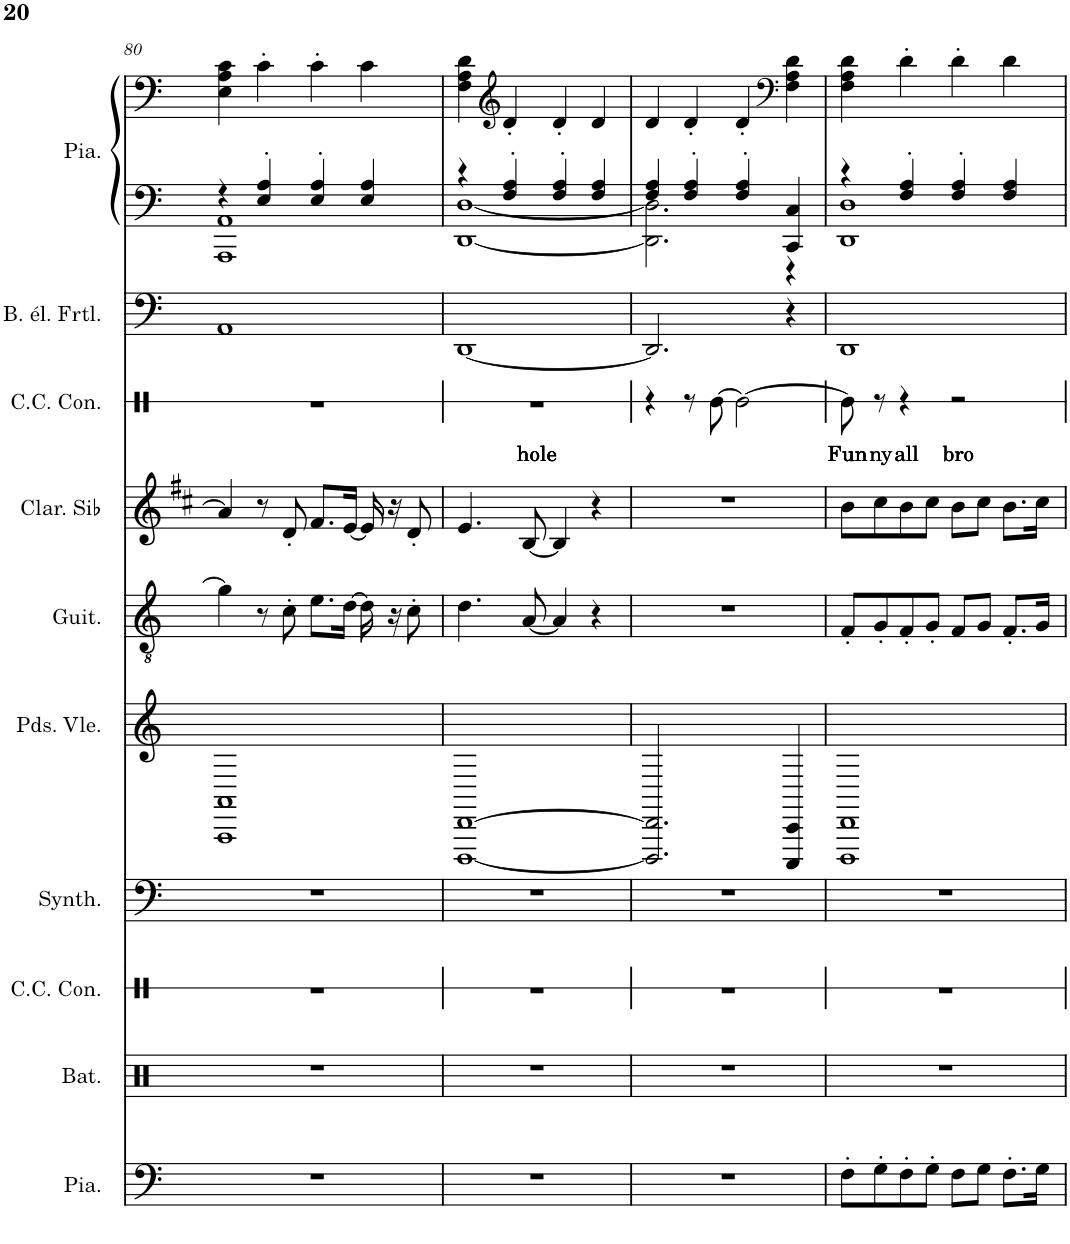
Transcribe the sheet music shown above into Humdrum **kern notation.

**kern	**kern	**kern	**kern	**kern	**kern	**kern	**kern	**text	**kern	**kern	**kern
*part10	*part9	*part8	*part7	*part6	*part5	*part4	*part3	*part3	*part2	*part1	*part1
*staff11	*staff10	*staff9	*staff8	*staff7	*staff6	*staff5	*staff4	*staff4	*staff3	*staff2	*staff1
*I"Piano	*I"Batterie	*I"Caisse claire de concert	*I"Synthétiseur Pad	*I"Pardessus de viole	*I"Guitare acoustique	*I"Clarinette en Sib	*I"Caisse claire de concert	*	*I"Basse électrique fretless	*I"Piano, Stay	*
*I'Pia.	*I'Bat.	*I'C.C. Con.	*I'Synth.	*I'Pds. Vle.	*I'Guit.	*I'Clar. Sib	*I'C.C. Con.	*	*I'B. él. Frtl.	*I'Pia.	*
!!LO:PB:g=z
*clefF4	*clefX	*clefX	*clefF4	*clefG2	*clefGv2	*clefG2	*clefX	*	*clefF4	*clefF4	*clefG2
*	*	*	*	*	*	*Trd1c2	*	*	*Trd7c12	*	*
*k[]	*k[]	*k[]	*k[]	*k[]	*k[]	*k[f#c#]	*k[]	*	*k[]	*k[]	*k[]
*M4/4	*M4/4	*M4/4	*M4/4	*M4/4	*M4/4	*M4/4	*M4/4	*	*M4/4	*M4/4	*M4/4
=80	=80	=80	=80	=80	=80	=80	=80	=80	=80	=80	=80
*	*	*	*	*	*	*	*	*	*	*^	*
1r	1r	1r	1r	1AAA 1AA	4g\]	4a/]	1r	.	1AA	4r	1AAA 1AA	4E\ 4A\ 4c\
.	.	.	.	.	8r	8r	.	.	.	4E/' 4A/'	.	4c'\
.	.	.	.	.	8c'\	8d'/	.	.	.	.	.	.
.	.	.	.	.	8.e\L	8.f#/L	.	.	.	4E/' 4A/'	.	4c'\
.	.	.	.	.	[16d\Jk	[16e/Jk	.	.	.	.	.	.
.	.	.	.	.	16d\]	16e/]	.	.	.	4E/ 4A/	.	4c\
.	.	.	.	.	16r	16r	.	.	.	.	.	.
.	.	.	.	.	8c'\	8d'/	.	.	.	.	.	.
=81	=81	=81	=81	=81	=81	=81	=81	=81	=81	=81	=81	=81
!	!	!	!	!	!	!	!	!LO:LY:b	!	!	!	!
1r	1r	1r	1r	[1DDD [1DD	4.d\	4.e/	1r	hole	[1DD	4r	[1DD [1D	4F\ 4A\ 4d\
*	*	*	*	*	*	*	*	*	*	*	*	*clefG2
.	.	.	.	.	.	.	.	.	.	4F/' 4A/'	.	4d'/
.	.	.	.	.	[8A/	[8B/	.	.	.	.	.	.
.	.	.	.	.	4A/]	4B/]	.	.	.	4F/' 4A/'	.	4d'/
.	.	.	.	.	4r	4r	.	.	.	4F/ 4A/	.	4d/
=82	=82	=82	=82	=82	=82	=82	=82	=82	=82	=82	=82	=82
1r	1r	1r	1r	2.DDD/] 2.DD/]	1r	1r	4r	.	2.DD/]	4F/ 4A/	2.DD\] 2.D\]	4d/
.	.	.	.	.	.	.	8r	.	.	4F/' 4A/'	.	4d'/
.	.	.	.	.	.	.	[8Re\	.	.	.	.	.
.	.	.	.	.	.	.	2Re\_	.	.	4F/' 4A/'	.	4d'/
*	*	*	*	*	*	*	*	*	*	*	*	*clefF4
.	.	.	.	4CCC/ 4CC/	.	.	.	.	4r	4CC/ 4C/	4r	4F\ 4A\ 4d\
=83	=83	=83	=83	=83	=83	=83	=83	=83	=83	=83	=83	=83
!	!	!	!	!	!	!	!	!LO:LY:b	!	!	!	!
8F'\L	1r	1r	1r	1DDD 1DD	8F'/L	8b\L	8Re\]	Fun	1DD	4r	1DD 1D	4F\ 4A\ 4d\
!	!	!	!	!	!	!	!	!LO:LY:b	!	!	!	!
8G'\	.	.	.	.	8G'/	8cc#\	8r	ny	.	.	.	.
!	!	!	!	!	!	!	!	!LO:LY:b	!	!	!	!
8F'\	.	.	.	.	8F'/	8b\	4r	all	.	4F/' 4A/'	.	4d'\
8G'\J	.	.	.	.	8G'/J	8cc#\J	.	.	.	.	.	.
!	!	!	!	!	!	!	!	!LO:LY:b	!	!	!	!
8F\L	.	.	.	.	8F/L	8b\L	2r	bro	.	4F/' 4A/'	.	4d'\
8G\J	.	.	.	.	8G/J	8cc#\J	.	.	.	.	.	.
8.F'\L	.	.	.	.	8.F'/L	8.b\L	.	.	.	4F/ 4A/	.	4d\
16G\Jk	.	.	.	.	16G/Jk	16cc#\Jk	.	.	.	.	.	.
*	*	*	*	*	*	*	*	*	*	*v	*v	*
=	=	=	=	=	=	=	=	=	=	=	=
*-	*-	*-	*-	*-	*-	*-	*-	*-	*-	*-	*-
